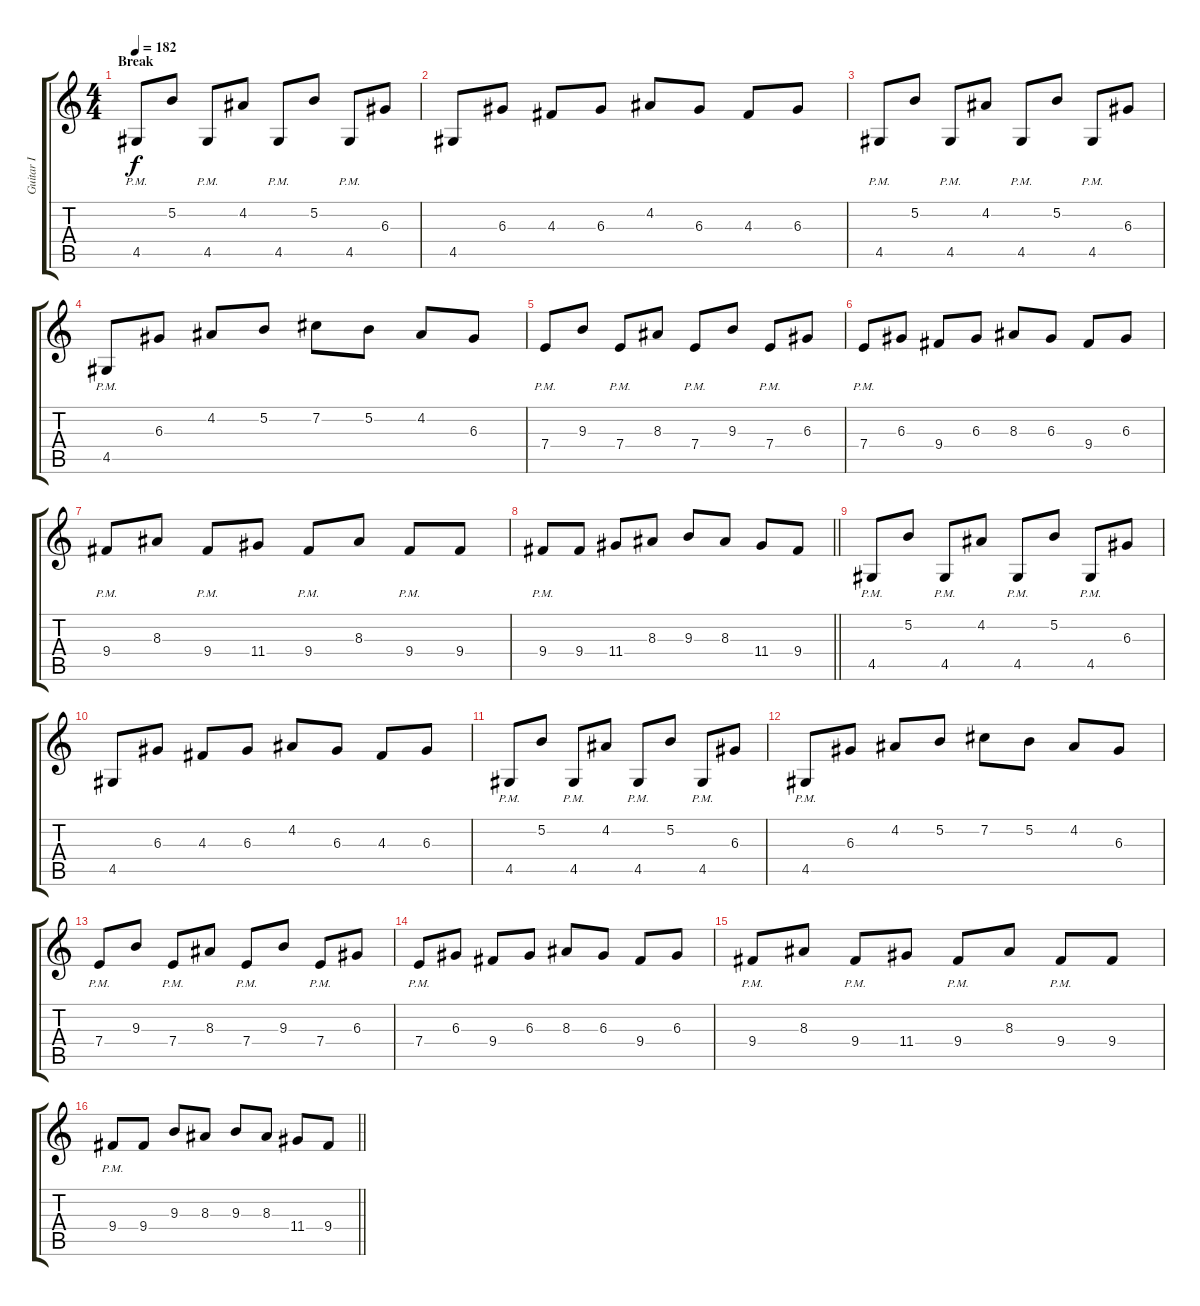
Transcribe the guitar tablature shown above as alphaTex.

\track ("Guitar I" "Guitar I") {instrument distortionguitar}
\staff {score tabs}
\tuning (B3 Gb3 D3 A2 E2 B1) {hide}
\ts (4 4)
\section ("" "Break")
\tempo 182
\clef g2
\ks c
4.5{pm}.8{dy f} 5.2.8 4.5{pm}.8 4.2.8 4.5{pm}.8 5.2.8 4.5{pm}.8 6.3.8 |
4.5.8 6.3.8 4.3.8 6.3.8 4.2.8 6.3.8 4.3.8 6.3.8 |
4.5{pm}.8 5.2.8 4.5{pm}.8 4.2.8 4.5{pm}.8 5.2.8 4.5{pm}.8 6.3.8 |
4.5{pm}.8 6.3.8 4.2.8 5.2.8 7.2.8 5.2.8 4.2.8 6.3.8 |
7.4{pm}.8 9.3.8 7.4{pm}.8 8.3.8 7.4{pm}.8 9.3.8 7.4{pm}.8 6.3.8 |
7.4{pm}.8 6.3.8 9.4.8 6.3.8 8.3.8 6.3.8 9.4.8 6.3.8 |
9.4{pm}.8 8.3.8 9.4{pm}.8 11.4.8 9.4{pm}.8 8.3.8 9.4{pm}.8 9.4.8 |
\barLineRight lightlight
9.4{pm}.8 9.4.8 11.4.8 8.3.8 9.3.8 8.3.8 11.4.8 9.4.8 |
\section ("" "")
4.5{pm}.8 5.2.8 4.5{pm}.8 4.2.8 4.5{pm}.8 5.2.8 4.5{pm}.8 6.3.8 |
4.5.8 6.3.8 4.3.8 6.3.8 4.2.8 6.3.8 4.3.8 6.3.8 |
4.5{pm}.8 5.2.8 4.5{pm}.8 4.2.8 4.5{pm}.8 5.2.8 4.5{pm}.8 6.3.8 |
4.5{pm}.8 6.3.8 4.2.8 5.2.8 7.2.8 5.2.8 4.2.8 6.3.8 |
7.4{pm}.8 9.3.8 7.4{pm}.8 8.3.8 7.4{pm}.8 9.3.8 7.4{pm}.8 6.3.8 |
7.4{pm}.8 6.3.8 9.4.8 6.3.8 8.3.8 6.3.8 9.4.8 6.3.8 |
9.4{pm}.8 8.3.8 9.4{pm}.8 11.4.8 9.4{pm}.8 8.3.8 9.4{pm}.8 9.4.8 |
\barLineRight lightlight
9.4{pm}.8 9.4.8 9.3.8 8.3.8 9.3.8 8.3.8 11.4.8 9.4.8
